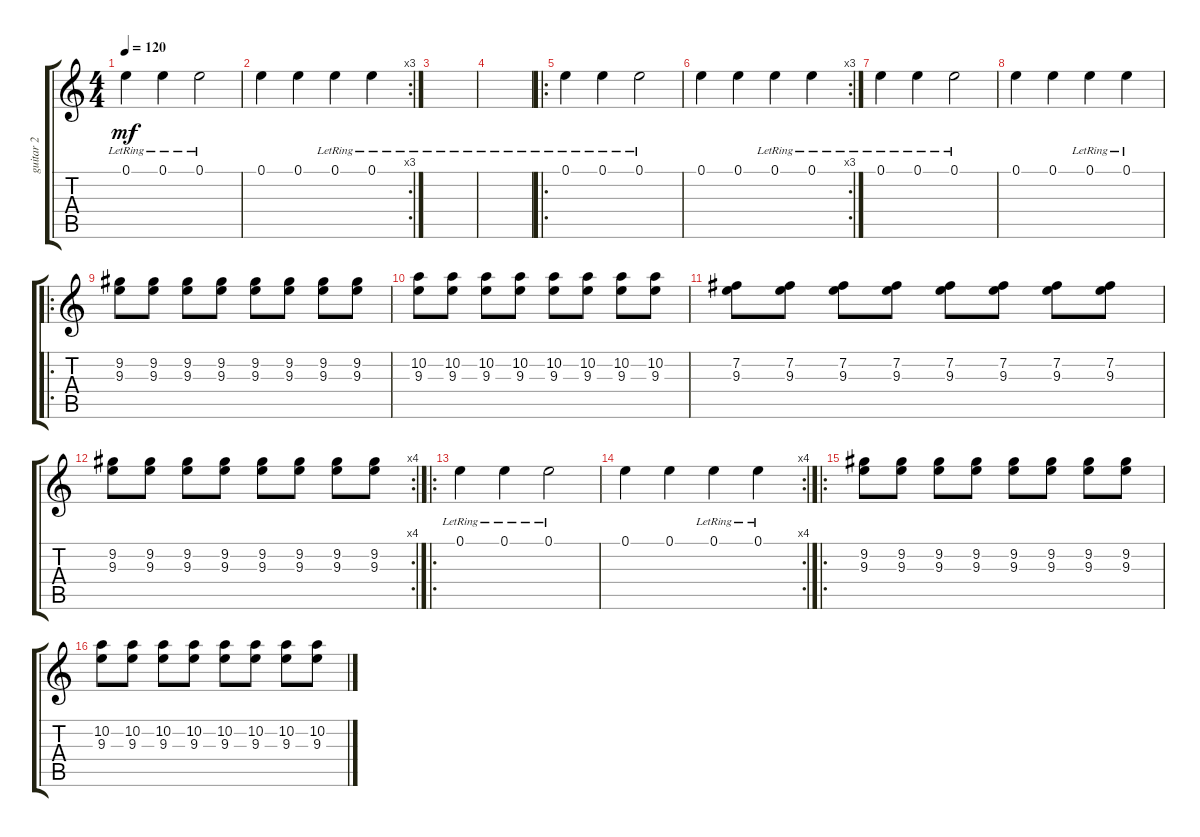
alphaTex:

\track ("guitar 2" "guitar 2") {instrument electricguitarmuted}
\staff {score tabs}
\tuning (E4 B3 G3 D3 A2 D2) {hide}
\ts (4 4)
\tempo 120
\clef g2
\ks c
0.1{lr}.4{dy mf instrument electricguitarmuted} 0.1{lr}.4 0.1{lr}.2 |
\rc 3
0.1.4 0.1.4 0.1{lr}.4 0.1{lr}.4 |
|
|
\ro
0.1{lr}.4 0.1{lr}.4 0.1{lr}.2 |
\rc 3
0.1.4 0.1.4 0.1{lr}.4 0.1{lr}.4 |
0.1{lr}.4 0.1{lr}.4 0.1{lr}.2 |
0.1.4 0.1.4 0.1{lr}.4 0.1{lr}.4 |
\ro
(9.2 9.3).8 (9.2 9.3).8 (9.2 9.3).8 (9.2 9.3).8 (9.2 9.3).8 (9.2 9.3).8 (9.2 9.3).8 (9.2 9.3).8 |
(10.2 9.3).8 (10.2 9.3).8 (10.2 9.3).8 (10.2 9.3).8 (10.2 9.3).8 (10.2 9.3).8 (10.2 9.3).8 (10.2 9.3).8 |
(7.2 9.3).8 (7.2 9.3).8 (7.2 9.3).8 (7.2 9.3).8 (7.2 9.3).8 (7.2 9.3).8 (7.2 9.3).8 (7.2 9.3).8 |
\rc 4
(9.2 9.3).8 (9.2 9.3).8 (9.2 9.3).8 (9.2 9.3).8 (9.2 9.3).8 (9.2 9.3).8 (9.2 9.3).8 (9.2 9.3).8 |
\ro
0.1{lr}.4 0.1{lr}.4 0.1{lr}.2 |
\rc 4
0.1.4 0.1.4 0.1{lr}.4 0.1{lr}.4 |
\ro
(9.2 9.3).8 (9.2 9.3).8 (9.2 9.3).8 (9.2 9.3).8 (9.2 9.3).8 (9.2 9.3).8 (9.2 9.3).8 (9.2 9.3).8 |
(10.2 9.3).8 (10.2 9.3).8 (10.2 9.3).8 (10.2 9.3).8 (10.2 9.3).8 (10.2 9.3).8 (10.2 9.3).8 (10.2 9.3).8
